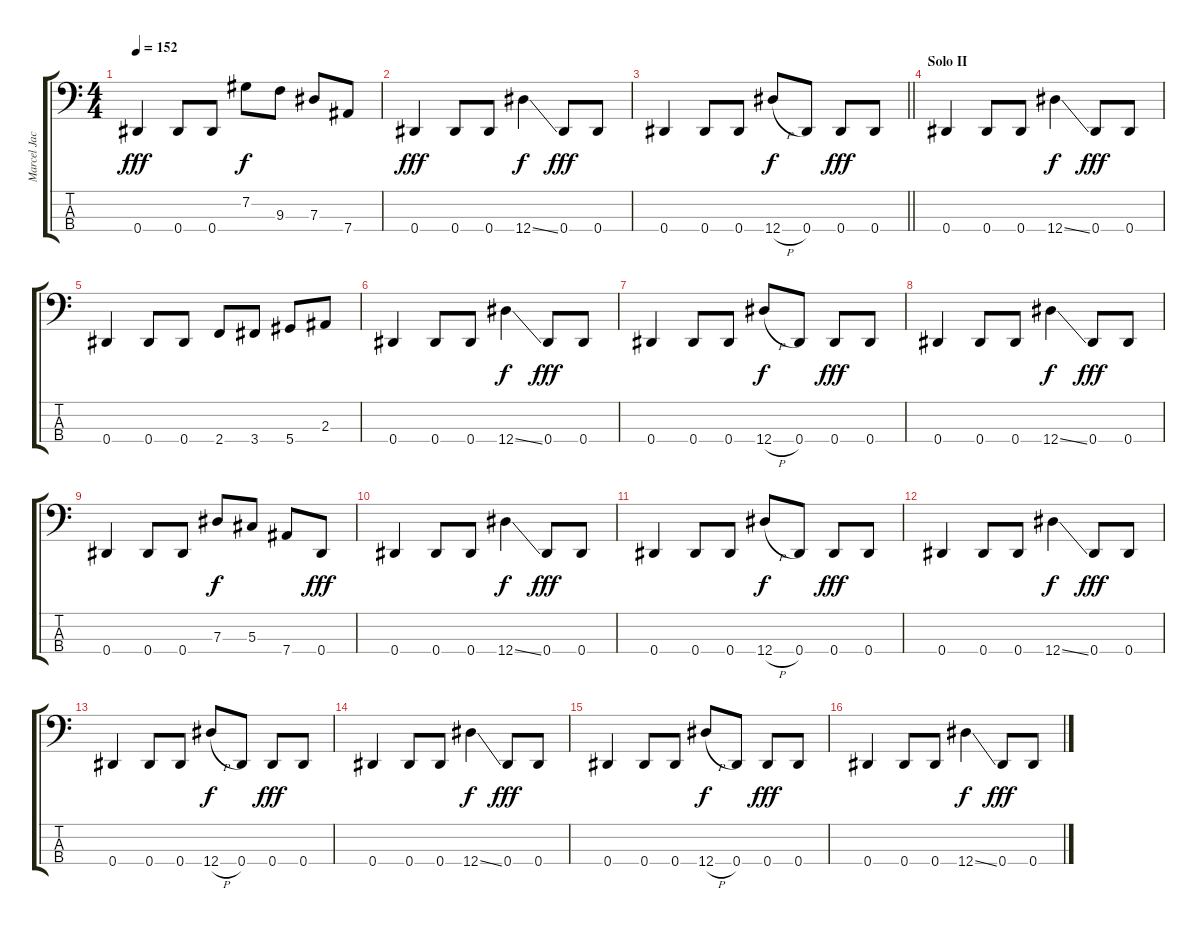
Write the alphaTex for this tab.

\track ("Marcel Jacob (Bass)" "Marcel Jac") {instrument electricbasspick}
\staff {score tabs}
\tuning (Gb2 Db2 Ab1 Eb1) {hide}
\ts (4 4)
\tempo 152
\clef f4
\ks c
0.4.4{dy fff} 0.4.8 0.4.8 7.2.8{dy f} 9.3.8 7.3.8 7.4.8 |
0.4.4{dy fff} 0.4.8 0.4.8 12.4{ss}.4{dy f} 0.4.8{dy fff} 0.4.8 |
\barLineRight lightlight
0.4.4 0.4.8 0.4.8 12.4{h}.8{dy f} 0.4.8 0.4.8{dy fff} 0.4.8 |
\section ("" "Solo II")
0.4.4 0.4.8 0.4.8 12.4{ss}.4{dy f} 0.4.8{dy fff} 0.4.8 |
0.4.4 0.4.8 0.4.8 2.4.8 3.4.8 5.4.8 2.3.8 |
0.4.4 0.4.8 0.4.8 12.4{ss}.4{dy f} 0.4.8{dy fff} 0.4.8 |
0.4.4 0.4.8 0.4.8 12.4{h}.8{dy f} 0.4.8 0.4.8{dy fff} 0.4.8 |
0.4.4 0.4.8 0.4.8 12.4{ss}.4{dy f} 0.4.8{dy fff} 0.4.8 |
0.4.4 0.4.8 0.4.8 7.3.8{dy f} 5.3.8 7.4.8 0.4.8{dy fff} |
0.4.4 0.4.8 0.4.8 12.4{ss}.4{dy f} 0.4.8{dy fff} 0.4.8 |
0.4.4 0.4.8 0.4.8 12.4{h}.8{dy f} 0.4.8 0.4.8{dy fff} 0.4.8 |
0.4.4 0.4.8 0.4.8 12.4{ss}.4{dy f} 0.4.8{dy fff} 0.4.8 |
0.4.4 0.4.8 0.4.8 12.4{h}.8{dy f} 0.4.8 0.4.8{dy fff} 0.4.8 |
0.4.4 0.4.8 0.4.8 12.4{ss}.4{dy f} 0.4.8{dy fff} 0.4.8 |
0.4.4 0.4.8 0.4.8 12.4{h}.8{dy f} 0.4.8 0.4.8{dy fff} 0.4.8 |
0.4.4 0.4.8 0.4.8 12.4{ss}.4{dy f} 0.4.8{dy fff} 0.4.8
